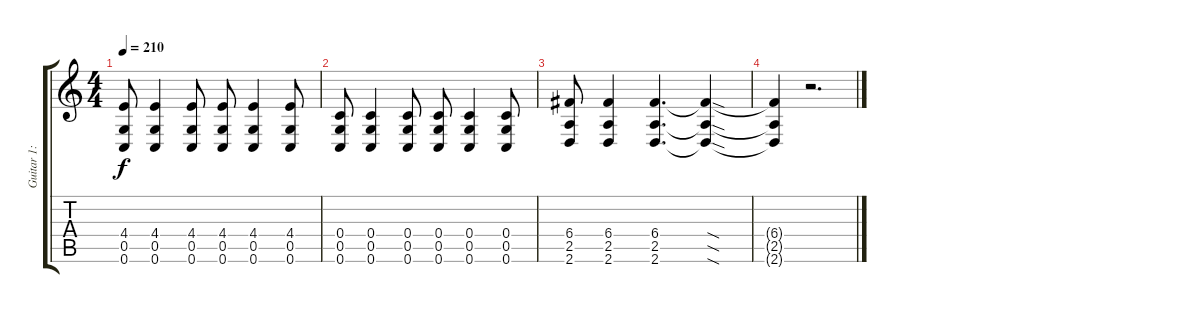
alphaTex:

\track ("Guitar 1: Johan" "Guitar 1: ") {instrument overdrivenguitar}
\staff {score tabs}
\tuning (D4 A3 F3 C3 G2 C2) {hide}
\ts (4 4)
\tempo 210
\clef g2
\ks c
(4.4 0.5 0.6).8{dy f} (4.4 0.5 0.6).4 (4.4 0.5 0.6).8 (4.4 0.5 0.6).8 (4.4 0.5 0.6).4 (4.4 0.5 0.6).8 |
(0.4 0.5 0.6).8 (0.4 0.5 0.6).4 (0.4 0.5 0.6).8 (0.4 0.5 0.6).8 (0.4 0.5 0.6).4 (0.4 0.5 0.6).8 |
(6.4 2.5 2.6).8 (6.4 2.5 2.6).4 (6.4 2.5 2.6).4{d} (6.4{sod t} 2.5{sod t} 2.6{sod t}).4 |
(6.4{t} 2.5{t} 2.6{t}).4 r.2{d}
